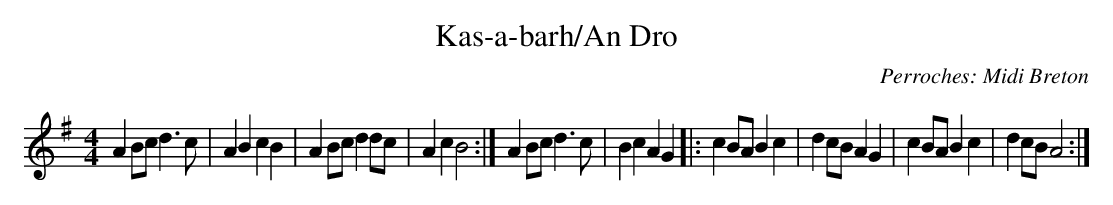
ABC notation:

X:1
T:Kas-a-barh/An Dro
C:Perroches: Midi Breton
M:4/4
L:1/8
K:G
A2Bc d3c|A2B2 c2B2|A2Bc d2dc|A2c2 B4:|A2Bc d3c|\
B2c2 A2G2|:c2BA B2c2|d2cB A2G2|c2BA B2c2|d2cB A4:|
